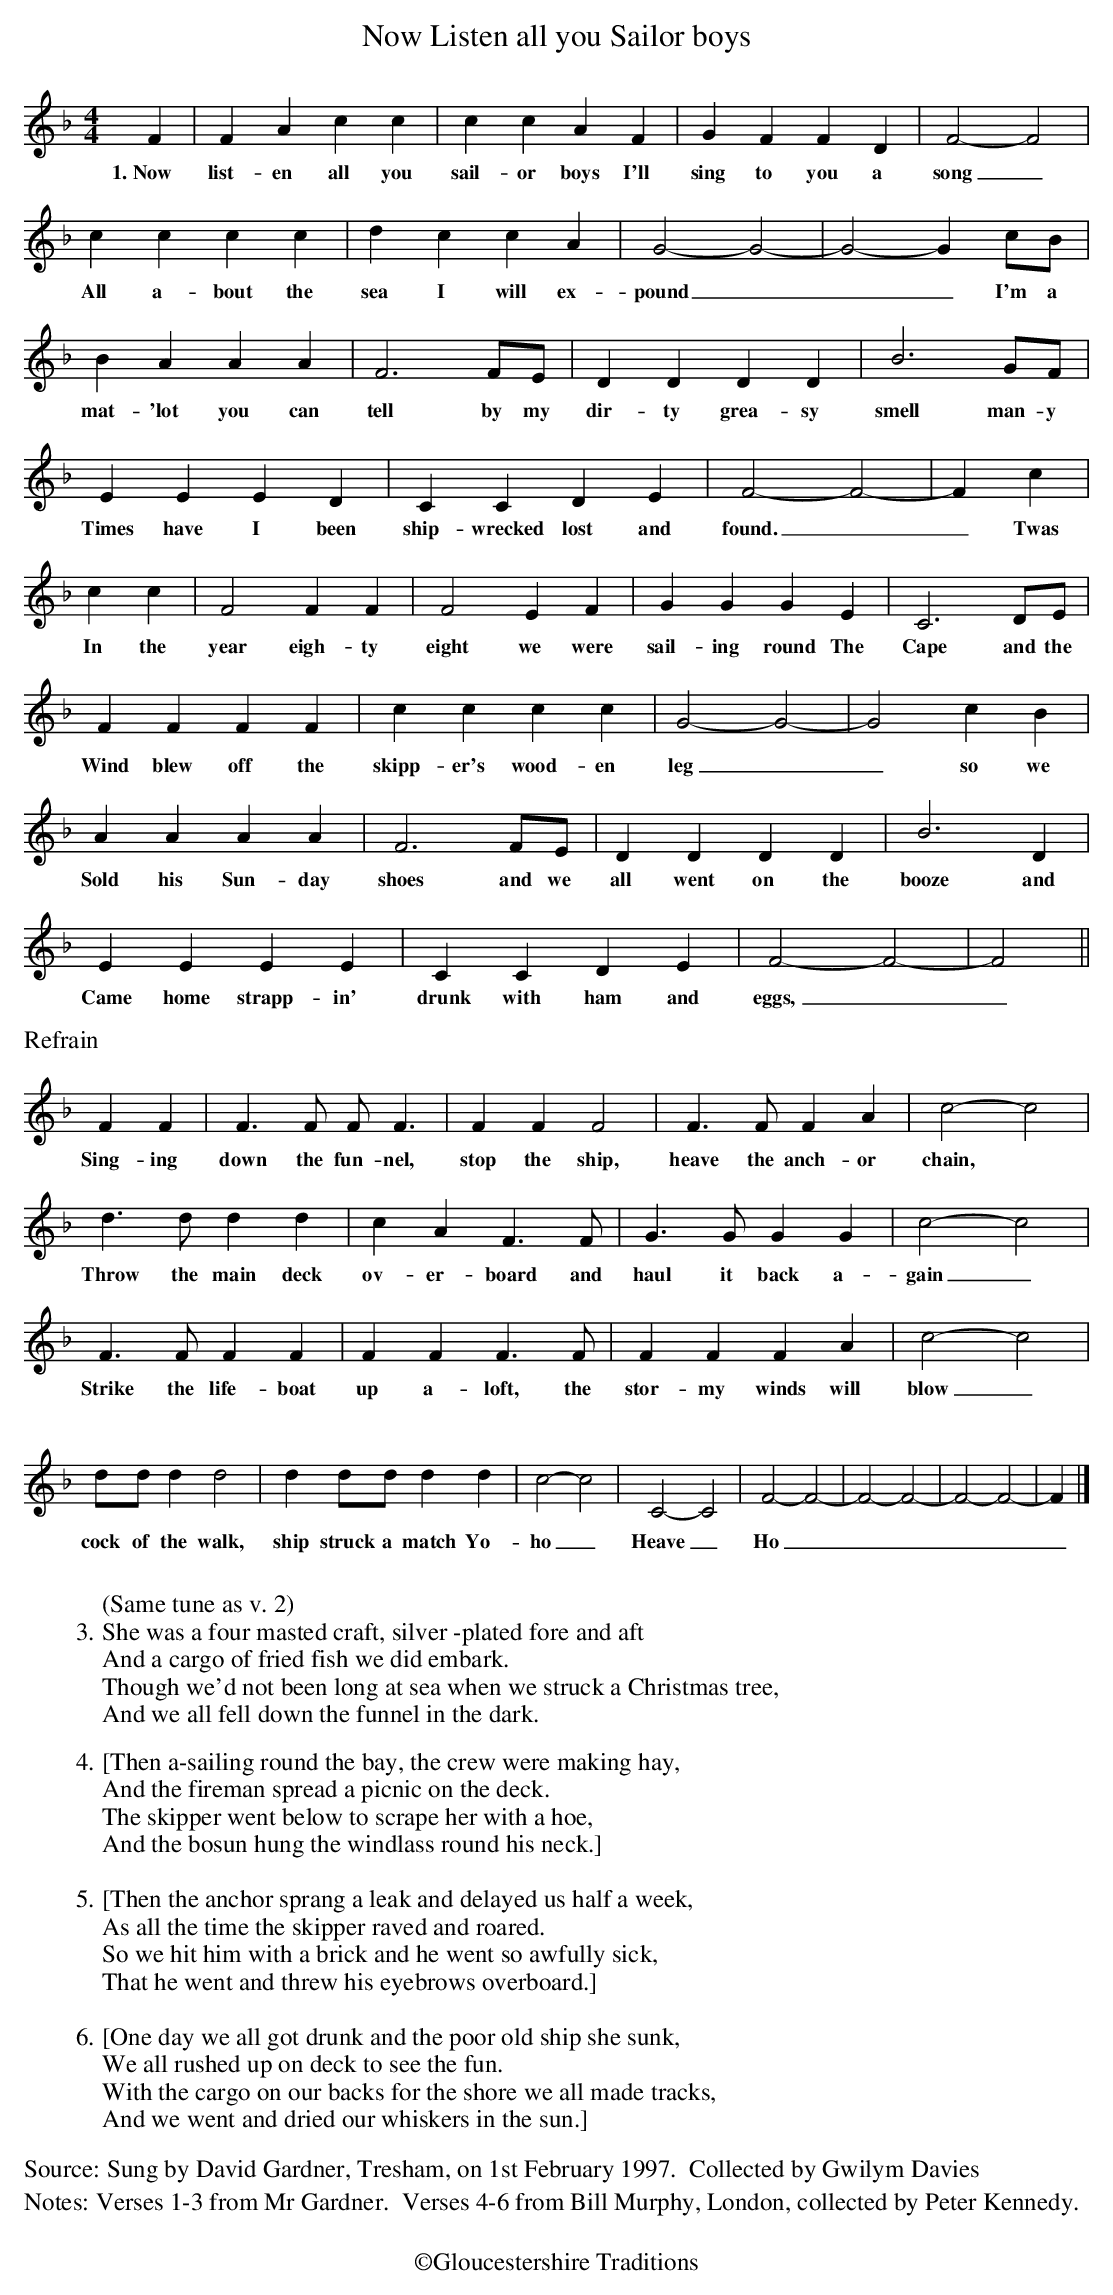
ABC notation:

X:1
T:Now Listen all you Sailor boys
M:4/4
L:1/4
K:Fmaj
F|FAcc|ccAF|GFFD|F2-F2|
w:1.~Now list-en all you sail-or boys I'll sing to you a song_
cccc|dccA|G2-G2|-G2-Gc/2B/2|
w:All a-bout the sea I will ex-pound___ I'm a
BAAA|F3F/2E/2|DDDD|B3G/2F/2|
w:mat-'lot you can tell by my dir-ty grea-sy smell man-y
EEED|CCDE|F2-F2-|Fc|
w:Times have I been ship-wrecked lost and found.__ Twas
cc|F2FF|F2EF|GGGE|C3D/2E/2|
w:In the year eigh-ty eight we were sail-ing round The Cape and the
FFFF|cccc|G2-G2|-G2 cB|
w:Wind blew off the skipp-er's wood-en leg__ so we
AAAA|F3F/2E/2|DDDD|B3D|
w:Sold his Sun-day shoes and we all went on the booze and
EEEE |CCDE|F2-F2|-F2||
w:Came home strapp-in' drunk with ham and eggs,__
%%text
%%text Refrain
FF|F>F F<F|FFF2|F>FFA|c2-c2|
w:Sing-ing down the fun-nel, stop the ship, heave the anch-or chain,
d>ddd|cAF>F|G>GGG|c2-c2|
w:Throw the main deck ov-er-board and haul it back a-gain_
F>FFF|FFF>F|FFFA|c2-c2|
w:Strike the life-boat up a-loft, the stor-my winds will blow_
d/2d/2dd2|dd/2d/2dd|c2-c2|C2-C2|F2-F2|-F2-F2|-F2-F2|-F|]
w:cock of the walk, ship struck a match Yo-ho_ Heave_ Ho______
%%text
%%text
%%text
W:(Same tune as v. 2)
W:3.She was a four masted craft, silver -plated fore and aft
W:And a cargo of fried fish we did embark.
W:Though we'd not been long at sea when we struck a Christmas tree,
W:And we all fell down the funnel in the dark.
%%text
%%text
W:4.[Then a-sailing round the bay, the crew were making hay,
W:And the fireman spread a picnic on the deck.
W:The skipper went below to scrape her with a hoe,
W:And the bosun hung the windlass round his neck.]
W:
W:5.[Then the anchor sprang a leak and delayed us half a week,
W:As all the time the skipper raved and roared.
W:So we hit him with a brick and he went so awfully sick,
W:That he went and threw his eyebrows overboard.]
W:
W:6.[One day we all got drunk and the poor old ship she sunk,
W:We all rushed up on deck to see the fun.
W:With the cargo on our backs for the shore we all made tracks,
W:And we went and dried our whiskers in the sun.]
W:
